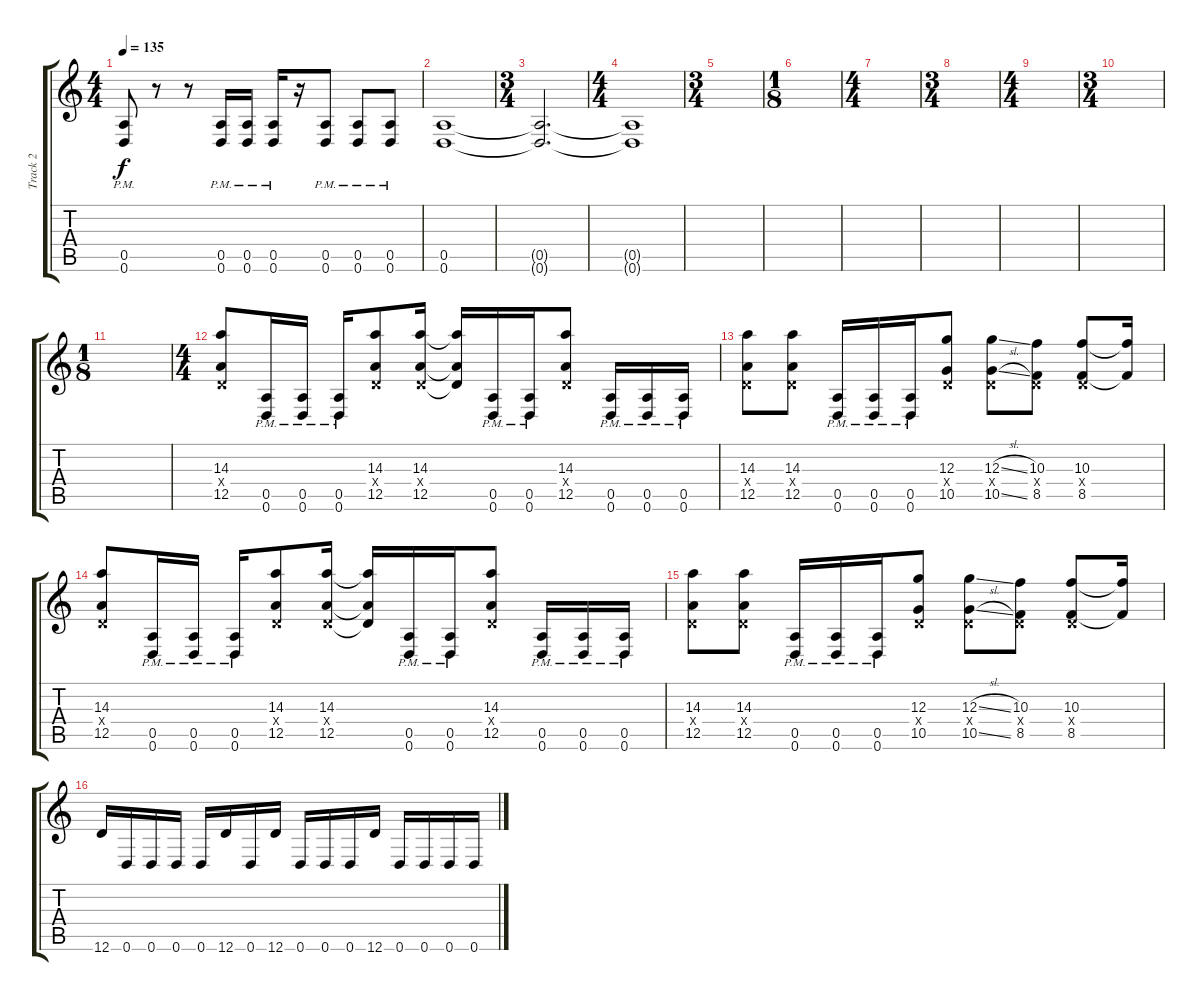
\track ("Track 2" "Track 2") {instrument distortionguitar}
\staff {score tabs}
\tuning (E4 B3 G3 D3 A2 D2) {hide}
\ts (4 4)
\tempo 135
\clef g2
\ks c
(0.5{pm} 0.6{pm}).8{dy f} r.8 r.8 (0.5{pm} 0.6{pm}).16 (0.5{pm} 0.6{pm}).16 (0.5{pm} 0.6{pm}).16 r.16 (0.5{pm} 0.6{pm}).8 (0.5{pm} 0.6{pm}).8 (0.5{pm} 0.6{pm}).8 |
(0.5 0.6).1 |
\ts (3 4)
(0.5{t} 0.6{t}).2{d volume 0} |
\ts (4 4)
(0.5{t} 0.6{t}).1 |
\ts (3 4)
|
\ts (1 8)
|
\ts (4 4)
|
\ts (3 4)
|
\ts (4 4)
|
\ts (3 4)
|
\ts (1 8)
|
\ts (4 4)
(14.3 0.4{x} 12.5).8 (0.5{pm} 0.6{pm}).16 (0.5{pm} 0.6{pm}).16 (0.5{pm} 0.6{pm}).16 (14.3 0.4{x} 12.5).8 (14.3 0.4{x} 12.5).16 (14.3{t} 0.4{t} 12.5{t}).16 (0.5{pm} 0.6{pm}).16 (0.5{pm} 0.6{pm}).16 (14.3 0.4{x} 12.5).8 (0.5{pm} 0.6{pm}).16 (0.5{pm} 0.6{pm}).16 (0.5{pm} 0.6{pm}).16 |
(14.3 0.4{x} 12.5).8 (14.3 0.4{x} 12.5).8 (0.5{pm} 0.6{pm}).16 (0.5{pm} 0.6{pm}).16 (0.5{pm} 0.6{pm}).16 (12.3 0.4{x} 10.5).8 (12.3{sl} 0.4{x} 10.5{sl}).8 (10.3 0.4{x} 8.5).8 (10.3 0.4{x} 8.5).8 (10.3{t} 8.5{t}).16 |
(14.3 0.4{x} 12.5).8 (0.5{pm} 0.6{pm}).16 (0.5{pm} 0.6{pm}).16 (0.5{pm} 0.6{pm}).16 (14.3 0.4{x} 12.5).8 (14.3 0.4{x} 12.5).16 (14.3{t} 0.4{t} 12.5{t}).16 (0.5{pm} 0.6{pm}).16 (0.5{pm} 0.6{pm}).16 (14.3 0.4{x} 12.5).8 (0.5{pm} 0.6{pm}).16 (0.5{pm} 0.6{pm}).16 (0.5{pm} 0.6{pm}).16 |
(14.3 0.4{x} 12.5).8 (14.3 0.4{x} 12.5).8 (0.5{pm} 0.6{pm}).16 (0.5{pm} 0.6{pm}).16 (0.5{pm} 0.6{pm}).16 (12.3 0.4{x} 10.5).8 (12.3{sl} 0.4{x} 10.5{sl}).8 (10.3 0.4{x} 8.5).8 (10.3 0.4{x} 8.5).8 (10.3{t} 8.5{t}).16 |
12.6.16 0.6.16 0.6.16 0.6.16 0.6.16 12.6.16 0.6.16 12.6.16 0.6.16 0.6.16 0.6.16 12.6.16 0.6.16 0.6.16 0.6.16 0.6.16
